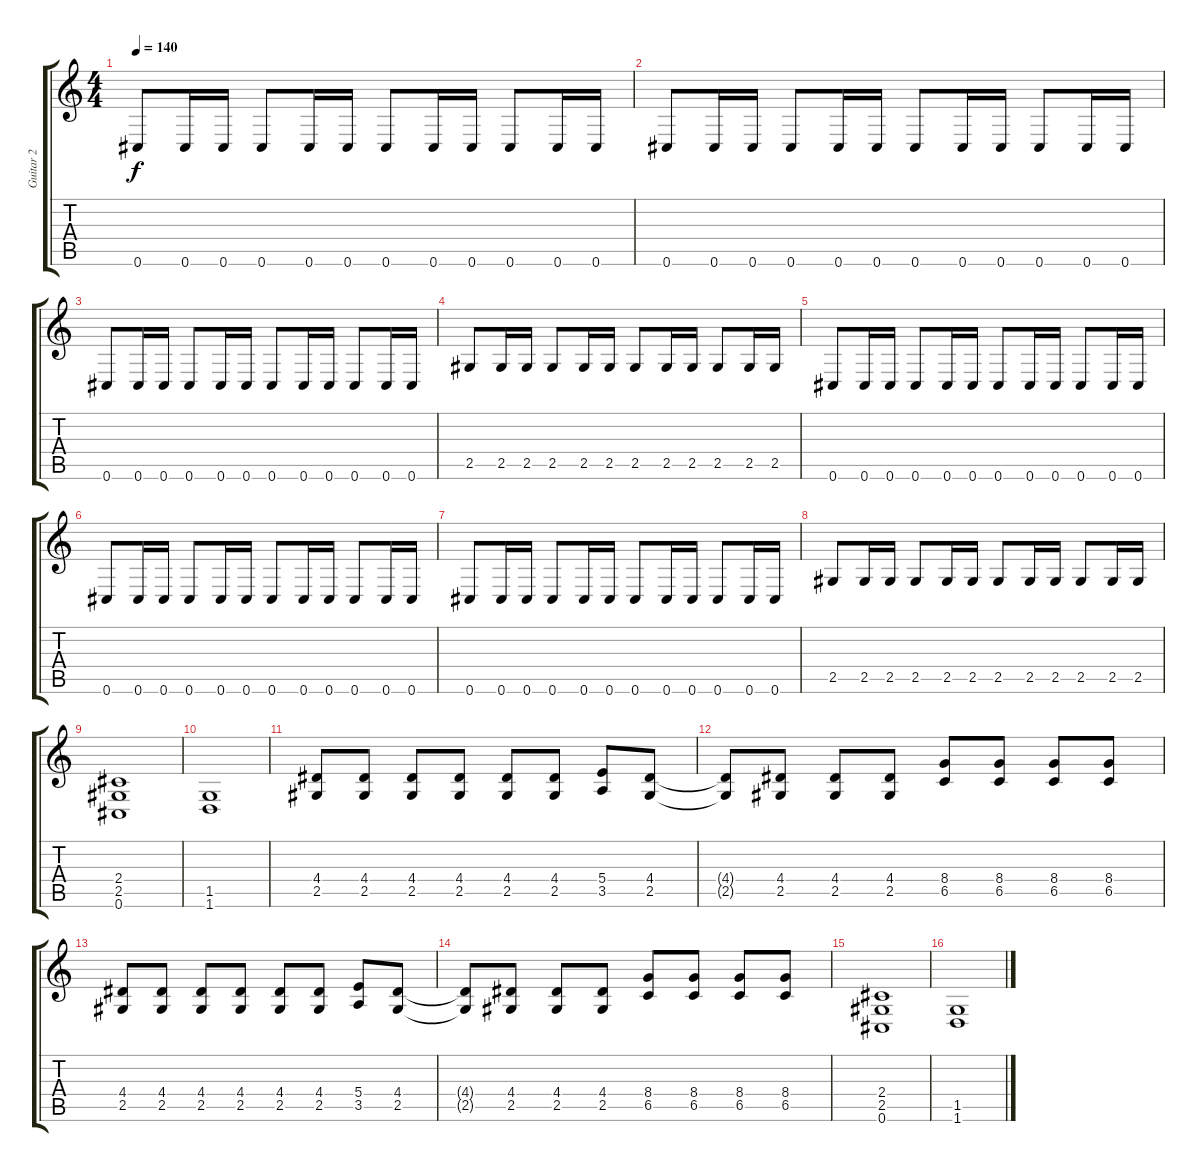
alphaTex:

\track ("Guitar 2" "Guitar 2") {instrument distortionguitar}
\staff {score tabs}
\tuning (Db4 Ab3 E3 B2 Gb2 Db2) {hide}
\ts (4 4)
\tempo 140
\clef g2
\ks c
0.6.8{dy f} 0.6.16 0.6.16 0.6.8 0.6.16 0.6.16 0.6.8 0.6.16 0.6.16 0.6.8 0.6.16 0.6.16 |
0.6.8 0.6.16 0.6.16 0.6.8 0.6.16 0.6.16 0.6.8 0.6.16 0.6.16 0.6.8 0.6.16 0.6.16 |
0.6.8 0.6.16 0.6.16 0.6.8 0.6.16 0.6.16 0.6.8 0.6.16 0.6.16 0.6.8 0.6.16 0.6.16 |
2.5.8 2.5.16 2.5.16 2.5.8 2.5.16 2.5.16 2.5.8 2.5.16 2.5.16 2.5.8 2.5.16 2.5.16 |
0.6.8 0.6.16 0.6.16 0.6.8 0.6.16 0.6.16 0.6.8 0.6.16 0.6.16 0.6.8 0.6.16 0.6.16 |
0.6.8 0.6.16 0.6.16 0.6.8 0.6.16 0.6.16 0.6.8 0.6.16 0.6.16 0.6.8 0.6.16 0.6.16 |
0.6.8 0.6.16 0.6.16 0.6.8 0.6.16 0.6.16 0.6.8 0.6.16 0.6.16 0.6.8 0.6.16 0.6.16 |
2.5.8 2.5.16 2.5.16 2.5.8 2.5.16 2.5.16 2.5.8 2.5.16 2.5.16 2.5.8 2.5.16 2.5.16 |
(2.4 2.5 0.6).1 |
(1.5 1.6).1 |
(4.4 2.5).8 (4.4 2.5).8 (4.4 2.5).8 (4.4 2.5).8 (4.4 2.5).8 (4.4 2.5).8 (5.4 3.5).8 (4.4 2.5).8 |
(4.4{t} 2.5{t}).8 (4.4 2.5).8 (4.4 2.5).8 (4.4 2.5).8 (8.4 6.5).8 (8.4 6.5).8 (8.4 6.5).8 (8.4 6.5).8 |
(4.4 2.5).8 (4.4 2.5).8 (4.4 2.5).8 (4.4 2.5).8 (4.4 2.5).8 (4.4 2.5).8 (5.4 3.5).8 (4.4 2.5).8 |
(4.4{t} 2.5{t}).8 (4.4 2.5).8 (4.4 2.5).8 (4.4 2.5).8 (8.4 6.5).8 (8.4 6.5).8 (8.4 6.5).8 (8.4 6.5).8 |
(2.4 2.5 0.6).1 |
(1.5 1.6).1
